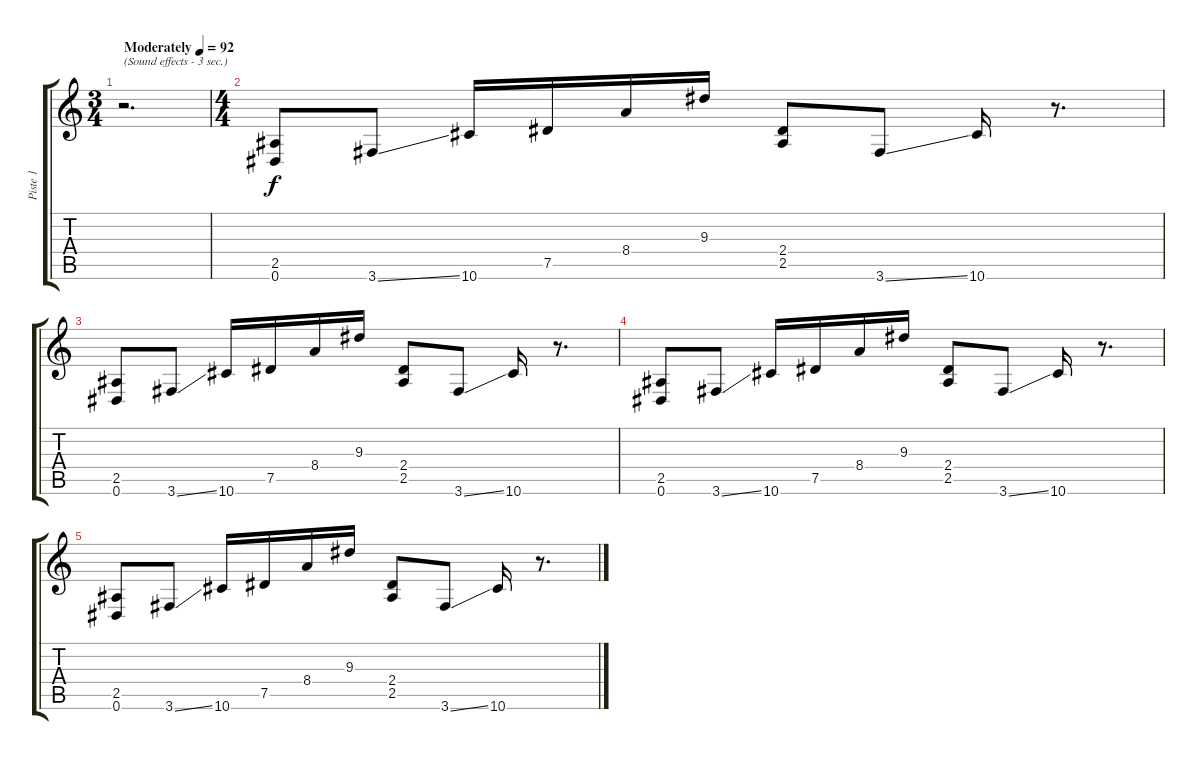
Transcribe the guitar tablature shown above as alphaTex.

\track ("Piste 1" "Piste 1") {instrument acousticguitarsteel}
\staff {score tabs}
\tuning (Eb4 Bb3 Gb3 Db3 Ab2 Eb2) {hide}
\ts (3 4)
\tempo (92 "Moderately")
\clef g2
\ks c
r.2{d txt "(Sound effects - 3 sec.)" dy f instrument acousticguitarsteel} |
\ts (4 4)
(2.5 0.6).8 3.6{ss}.8 10.6.16 7.5.16 8.4.16 9.3.16 (2.4 2.5).8 3.6{ss}.8 10.6.16 r.8{d} |
(2.5 0.6).8 3.6{ss}.8 10.6.16 7.5.16 8.4.16 9.3.16 (2.4 2.5).8 3.6{ss}.8 10.6.16 r.8{d} |
(2.5 0.6).8 3.6{ss}.8 10.6.16 7.5.16 8.4.16 9.3.16 (2.4 2.5).8 3.6{ss}.8 10.6.16 r.8{d} |
(2.5 0.6).8 3.6{ss}.8 10.6.16 7.5.16 8.4.16 9.3.16 (2.4 2.5).8 3.6{ss}.8 10.6.16 r.8{d}
